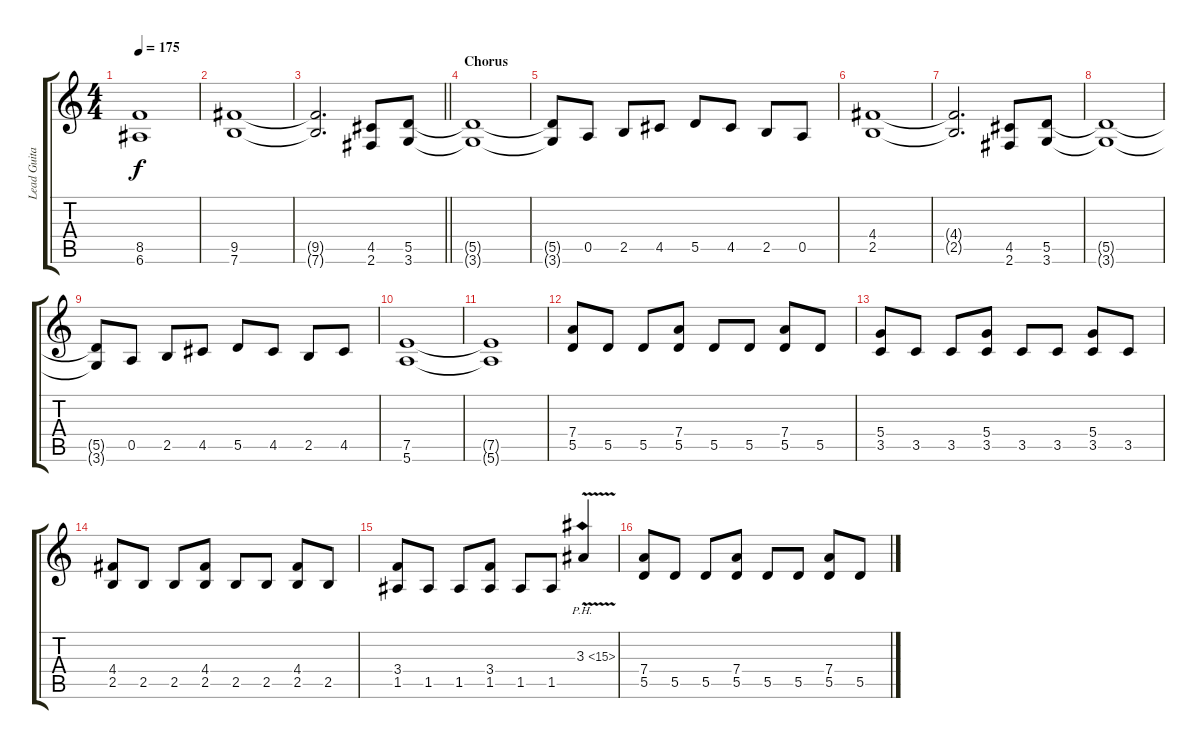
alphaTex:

\track ("Lead Guitar" "Lead Guita") {instrument distortionguitar}
\staff {score tabs}
\tuning (E4 B3 G3 D3 A2 E2) {hide}
\ts (4 4)
\tempo 175
\clef g2
\ks c
(8.5 6.6).1{dy f} |
(9.5 7.6).1 |
\barLineRight lightlight
(9.5{t} 7.6{t}).2{d} (4.5 2.6).8 (5.5 3.6).8 |
\section ("" "Chorus")
(5.5{t} 3.6{t}).1 |
(5.5{t} 3.6{t}).8 0.5.8 2.5.8 4.5.8 5.5.8 4.5.8 2.5.8 0.5.8 |
(4.4 2.5).1 |
(4.4{t} 2.5{t}).2{d} (4.5 2.6).8 (5.5 3.6).8 |
(5.5{t} 3.6{t}).1 |
(5.5{t} 3.6{t}).8 0.5.8 2.5.8 4.5.8 5.5.8 4.5.8 2.5.8 4.5.8 |
(7.5 5.6).1 |
(7.5{t} 5.6{t}).1 |
(7.4 5.5).8 5.5.8 5.5.8 (7.4 5.5).8 5.5.8 5.5.8 (7.4 5.5).8 5.5.8 |
(5.4 3.5).8 3.5.8 3.5.8 (5.4 3.5).8 3.5.8 3.5.8 (5.4 3.5).8 3.5.8 |
(4.4 2.5).8 2.5.8 2.5.8 (4.4 2.5).8 2.5.8 2.5.8 (4.4 2.5).8 2.5.8 |
(3.4 1.5).8 1.5.8 1.5.8 (3.4 1.5).8 1.5.8 1.5.8 3.3{ph 12 v}.4 |
(7.4 5.5).8 5.5.8 5.5.8 (7.4 5.5).8 5.5.8 5.5.8 (7.4 5.5).8 5.5.8
